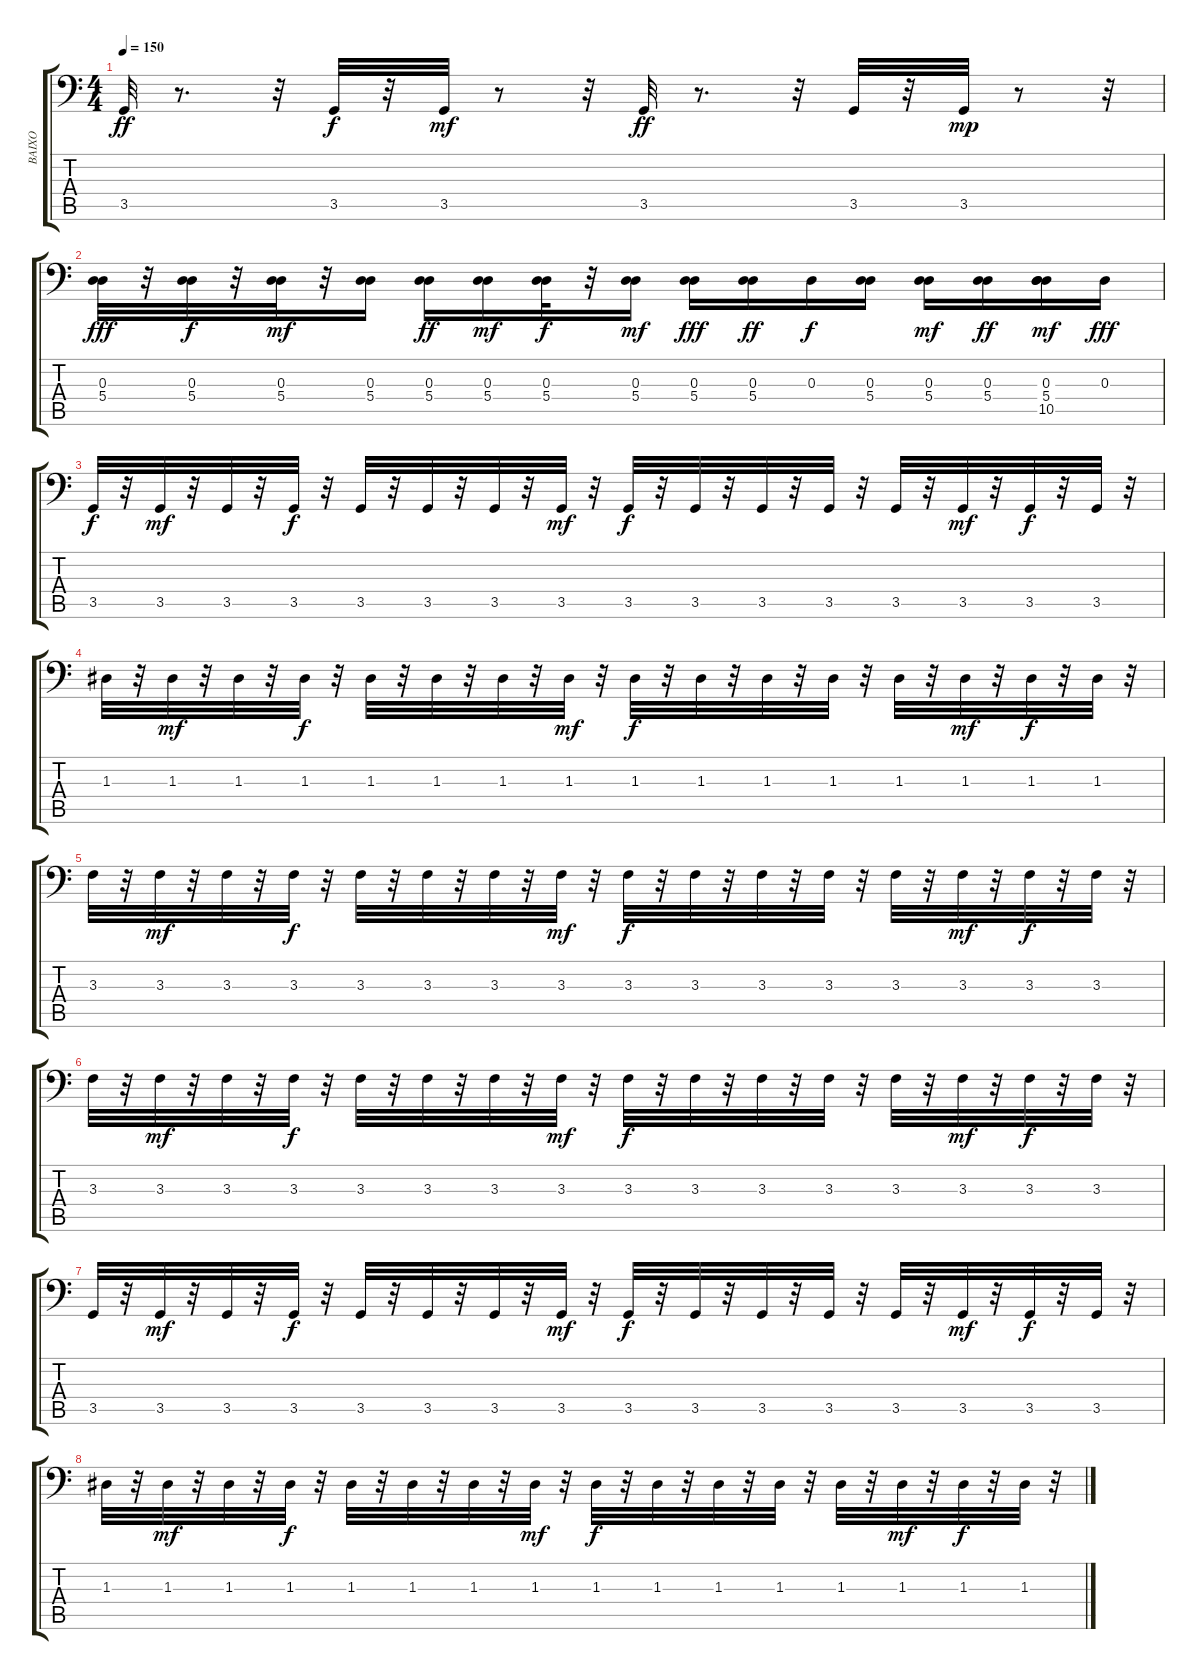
\track ("BAIXO" "BAIXO") {instrument electricbassfinger}
\staff {score tabs}
\tuning (C3 G2 D2 A1 E1 B0) {hide}
\ts (4 4)
\tempo 150
\clef f4
\ks c
3.5.32{dy ff} r.8{d} r.32 3.5.32{dy f} r.32 3.5.32{dy mf} r.8 r.32 3.5.32{dy ff} r.8{d} r.32 3.5.32 r.32 3.5.32{dy mp} r.8 r.32 |
(0.3 5.4).32{dy fff} r.32 (0.3 5.4).32{dy f} r.32 (0.3 5.4).32{dy mf} r.32 (0.3 5.4).16 (0.3 5.4).16{dy ff} (0.3 5.4).16{dy mf} (0.3 5.4).32{dy f} r.32 (0.3 5.4).16{dy mf} (0.3 5.4).16{dy fff} (0.3 5.4).16{dy ff} 0.3.16{dy f} (0.3 5.4).16 (0.3 5.4).16{dy mf} (0.3 5.4).16{dy ff} (0.3 5.4 10.5).16{dy mf} 0.3.16{dy fff} |
3.5.32{dy f} r.32 3.5.32{dy mf} r.32 3.5.32 r.32 3.5.32{dy f} r.32 3.5.32 r.32 3.5.32 r.32 3.5.32 r.32 3.5.32{dy mf} r.32 3.5.32{dy f} r.32 3.5.32 r.32 3.5.32 r.32 3.5.32 r.32 3.5.32 r.32 3.5.32{dy mf} r.32 3.5.32{dy f} r.32 3.5.32 r.32 |
1.3.32 r.32 1.3.32{dy mf} r.32 1.3.32 r.32 1.3.32{dy f} r.32 1.3.32 r.32 1.3.32 r.32 1.3.32 r.32 1.3.32{dy mf} r.32 1.3.32{dy f} r.32 1.3.32 r.32 1.3.32 r.32 1.3.32 r.32 1.3.32 r.32 1.3.32{dy mf} r.32 1.3.32{dy f} r.32 1.3.32 r.32 |
3.3.32 r.32 3.3.32{dy mf} r.32 3.3.32 r.32 3.3.32{dy f} r.32 3.3.32 r.32 3.3.32 r.32 3.3.32 r.32 3.3.32{dy mf} r.32 3.3.32{dy f} r.32 3.3.32 r.32 3.3.32 r.32 3.3.32 r.32 3.3.32 r.32 3.3.32{dy mf} r.32 3.3.32{dy f} r.32 3.3.32 r.32 |
3.3.32 r.32 3.3.32{dy mf} r.32 3.3.32 r.32 3.3.32{dy f} r.32 3.3.32 r.32 3.3.32 r.32 3.3.32 r.32 3.3.32{dy mf} r.32 3.3.32{dy f} r.32 3.3.32 r.32 3.3.32 r.32 3.3.32 r.32 3.3.32 r.32 3.3.32{dy mf} r.32 3.3.32{dy f} r.32 3.3.32 r.32 |
3.5.32 r.32 3.5.32{dy mf} r.32 3.5.32 r.32 3.5.32{dy f} r.32 3.5.32 r.32 3.5.32 r.32 3.5.32 r.32 3.5.32{dy mf} r.32 3.5.32{dy f} r.32 3.5.32 r.32 3.5.32 r.32 3.5.32 r.32 3.5.32 r.32 3.5.32{dy mf} r.32 3.5.32{dy f} r.32 3.5.32 r.32 |
1.3.32 r.32 1.3.32{dy mf} r.32 1.3.32 r.32 1.3.32{dy f} r.32 1.3.32 r.32 1.3.32 r.32 1.3.32 r.32 1.3.32{dy mf} r.32 1.3.32{dy f} r.32 1.3.32 r.32 1.3.32 r.32 1.3.32 r.32 1.3.32 r.32 1.3.32{dy mf} r.32 1.3.32{dy f} r.32 1.3.32 r.32
